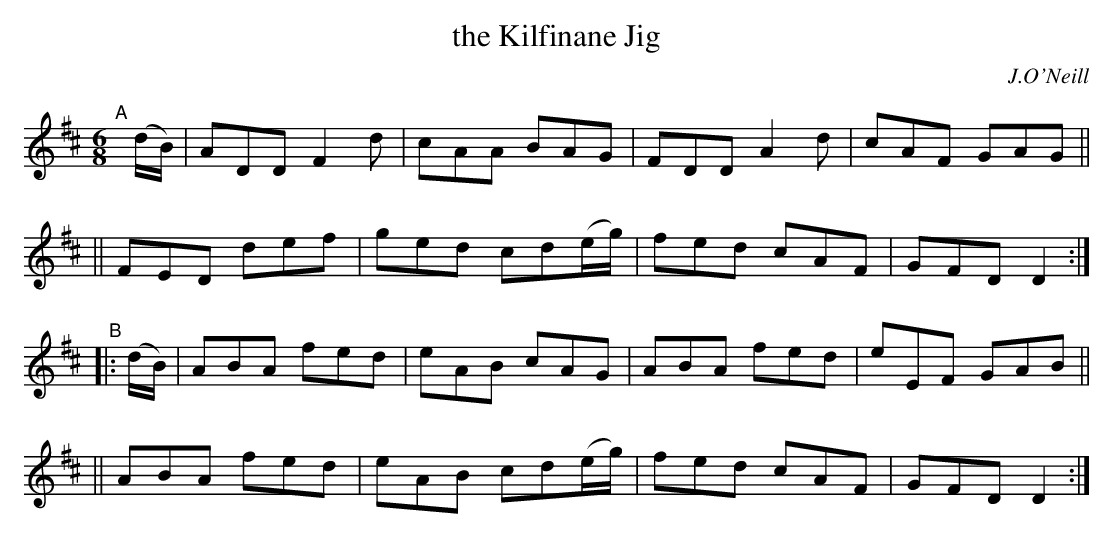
X:1
T: the Kilfinane Jig
O: J.O'Neill
M: 6/8
L: 1/8
K: D
"^A"[|] (d/B/) \
|  ADD F2d | cAA BAG | FDD A2d | cAF GAG ||
|| FED def | ged cd(e/g/) | fed cAF | GFD D2 :|
"^B"|: (d/B/) \
|  ABA fed | eAB cAG | ABA fed | eEF GAB ||
|| ABA fed | eAB cd(e/g/) | fed cAF | GFD D2 :|
